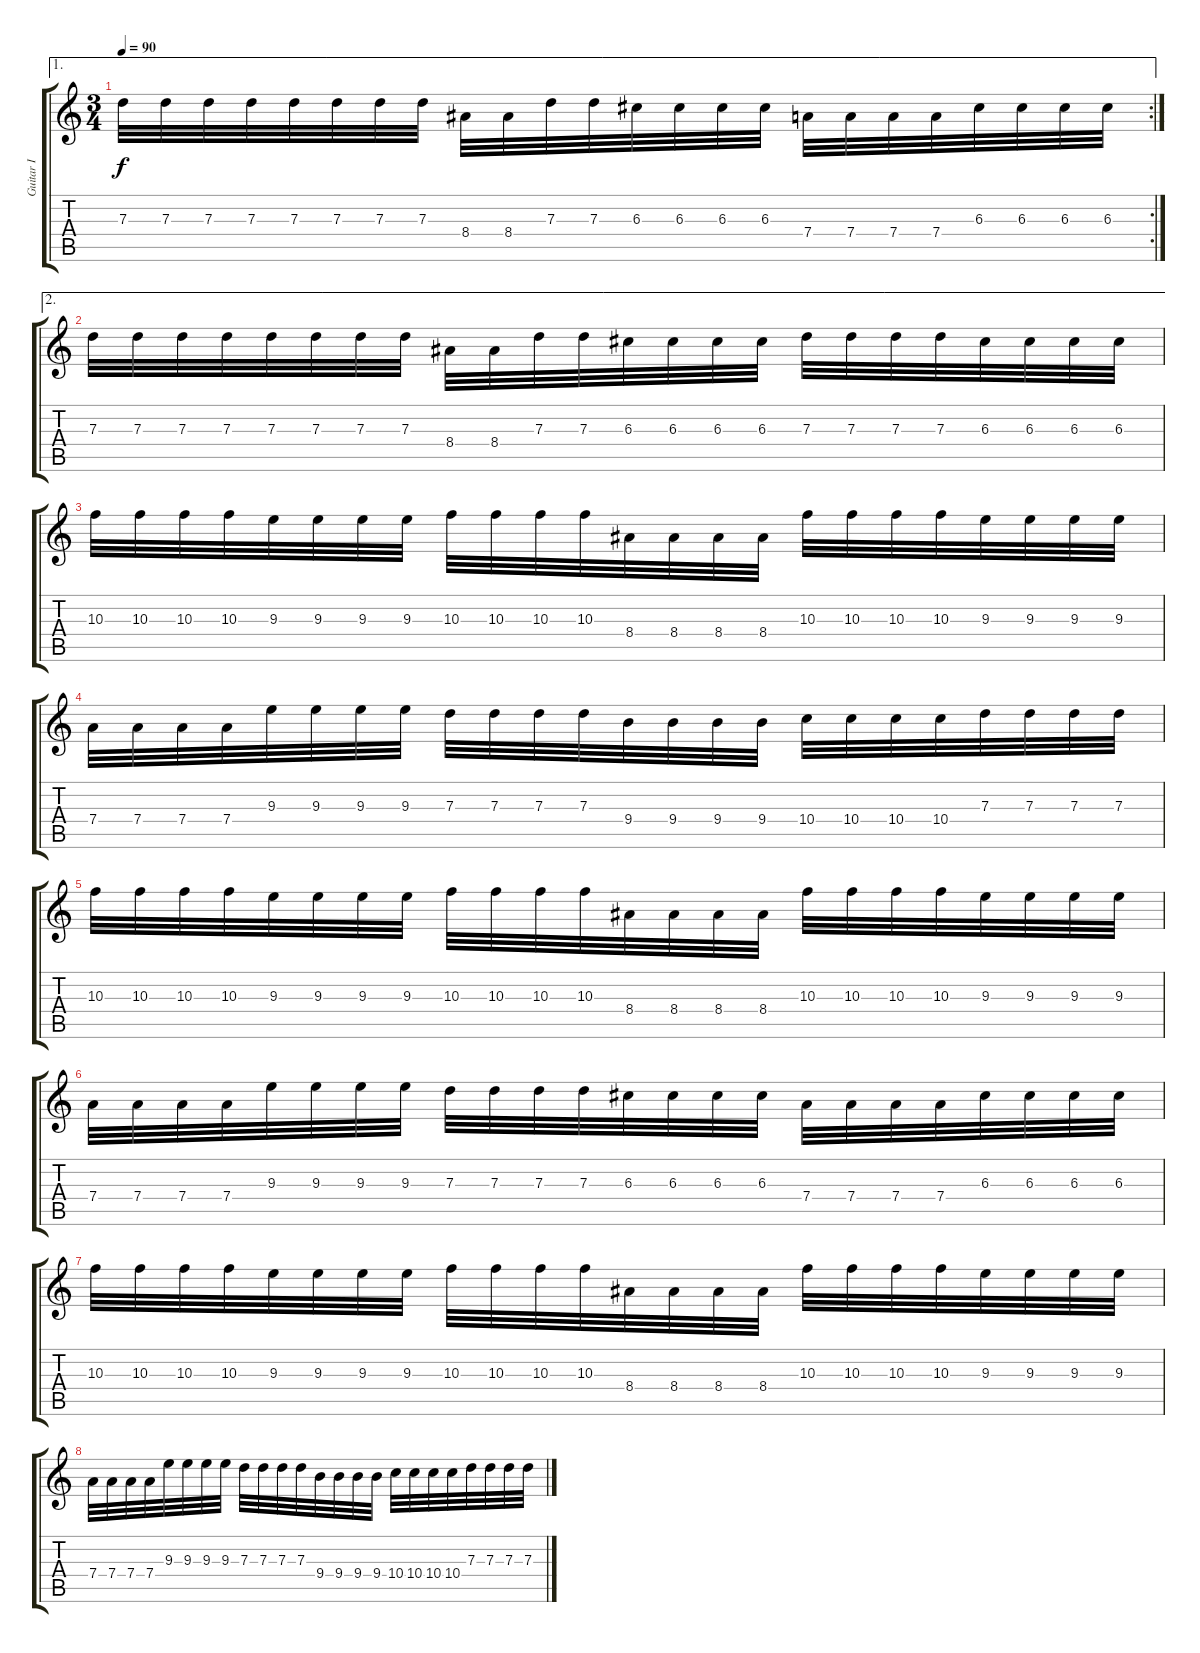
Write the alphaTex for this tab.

\track ("Guitar I" "Guitar I") {instrument distortionguitar}
\staff {score tabs}
\tuning (E4 B3 G3 D3 A2 E2) {hide}
\ae 1
\rc 2
\ts (3 4)
\tempo 90
\clef g2
\ks c
7.3.32{dy f} 7.3.32 7.3.32 7.3.32 7.3.32 7.3.32 7.3.32 7.3.32 8.4.32 8.4.32 7.3.32 7.3.32 6.3.32 6.3.32 6.3.32 6.3.32 7.4.32 7.4.32 7.4.32 7.4.32 6.3.32 6.3.32 6.3.32 6.3.32 |
\ae 2
7.3.32 7.3.32 7.3.32 7.3.32 7.3.32 7.3.32 7.3.32 7.3.32 8.4.32 8.4.32 7.3.32 7.3.32 6.3.32 6.3.32 6.3.32 6.3.32 7.3.32 7.3.32 7.3.32 7.3.32 6.3.32 6.3.32 6.3.32 6.3.32 |
10.3.32 10.3.32 10.3.32 10.3.32 9.3.32 9.3.32 9.3.32 9.3.32 10.3.32 10.3.32 10.3.32 10.3.32 8.4.32 8.4.32 8.4.32 8.4.32 10.3.32 10.3.32 10.3.32 10.3.32 9.3.32 9.3.32 9.3.32 9.3.32 |
7.4.32 7.4.32 7.4.32 7.4.32 9.3.32 9.3.32 9.3.32 9.3.32 7.3.32 7.3.32 7.3.32 7.3.32 9.4.32 9.4.32 9.4.32 9.4.32 10.4.32 10.4.32 10.4.32 10.4.32 7.3.32 7.3.32 7.3.32 7.3.32 |
10.3.32 10.3.32 10.3.32 10.3.32 9.3.32 9.3.32 9.3.32 9.3.32 10.3.32 10.3.32 10.3.32 10.3.32 8.4.32 8.4.32 8.4.32 8.4.32 10.3.32 10.3.32 10.3.32 10.3.32 9.3.32 9.3.32 9.3.32 9.3.32 |
7.4.32 7.4.32 7.4.32 7.4.32 9.3.32 9.3.32 9.3.32 9.3.32 7.3.32 7.3.32 7.3.32 7.3.32 6.3.32 6.3.32 6.3.32 6.3.32 7.4.32 7.4.32 7.4.32 7.4.32 6.3.32 6.3.32 6.3.32 6.3.32 |
10.3.32 10.3.32 10.3.32 10.3.32 9.3.32 9.3.32 9.3.32 9.3.32 10.3.32 10.3.32 10.3.32 10.3.32 8.4.32 8.4.32 8.4.32 8.4.32 10.3.32 10.3.32 10.3.32 10.3.32 9.3.32 9.3.32 9.3.32 9.3.32 |
7.4.32 7.4.32 7.4.32 7.4.32 9.3.32 9.3.32 9.3.32 9.3.32 7.3.32 7.3.32 7.3.32 7.3.32 9.4.32 9.4.32 9.4.32 9.4.32 10.4.32 10.4.32 10.4.32 10.4.32 7.3.32 7.3.32 7.3.32 7.3.32
